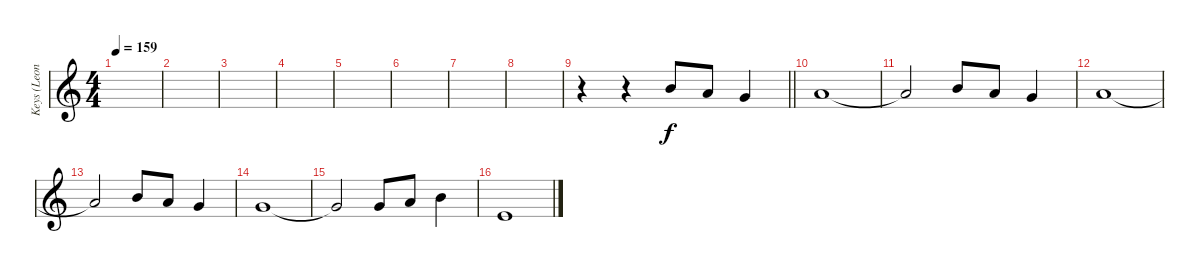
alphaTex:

\track ("Keys (Leon)" "Keys (Leon") {instrument lead2sawtooth}
\staff {score}
\tuning (E4 B3 G3 D3 A2 E2) {hide}
\ts (4 4)
\tempo 159
\clef g2
\ks c
|
|
|
|
|
|
|
|
\barLineRight lightlight
r.4 r.4 7.1.8 5.1.8 3.1.4 |
5.1.1 |
5.1{t}.2 7.1.8 5.1.8 3.1.4 |
5.1.1 |
5.1{t}.2 7.1.8 5.1.8 3.1.4 |
3.1.1 |
3.1{t}.2 3.1.8 5.1.8 7.1.4 |
5.2.1
